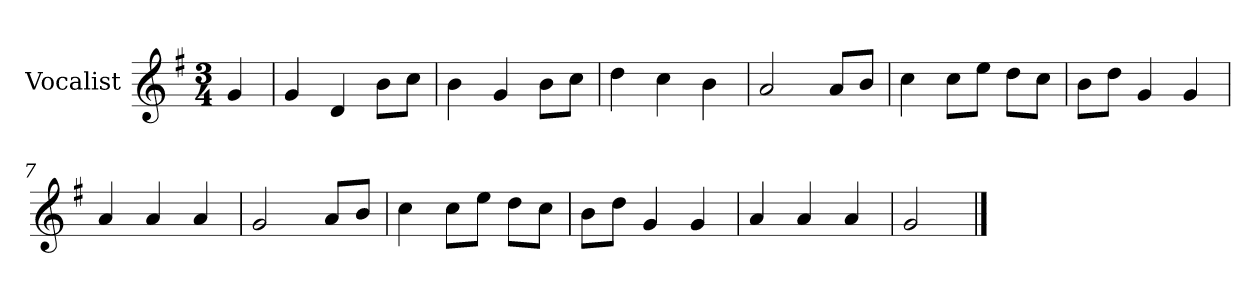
**kern
*part1
*staff1
*I"Vocalist
*k[f#]
*G:
*M3/4
=
4g
=1
4g
4d
8bL
8ccJ
=2
4b
4g
8bL
8ccJ
=3
4dd
4cc
4b
=4
2a
8aL
8bJ
=5
4cc
8ccL
8eeJ
8ddL
8ccJ
=6
8bL
8ddJ
4g
4g
=7
4a
4a
4a
=8
2g
8aL
8bJ
=9
4cc
8ccL
8eeJ
8ddL
8ccJ
=10
8bL
8ddJ
4g
4g
=11
4a
4a
4a
=12
2g
==
*-
